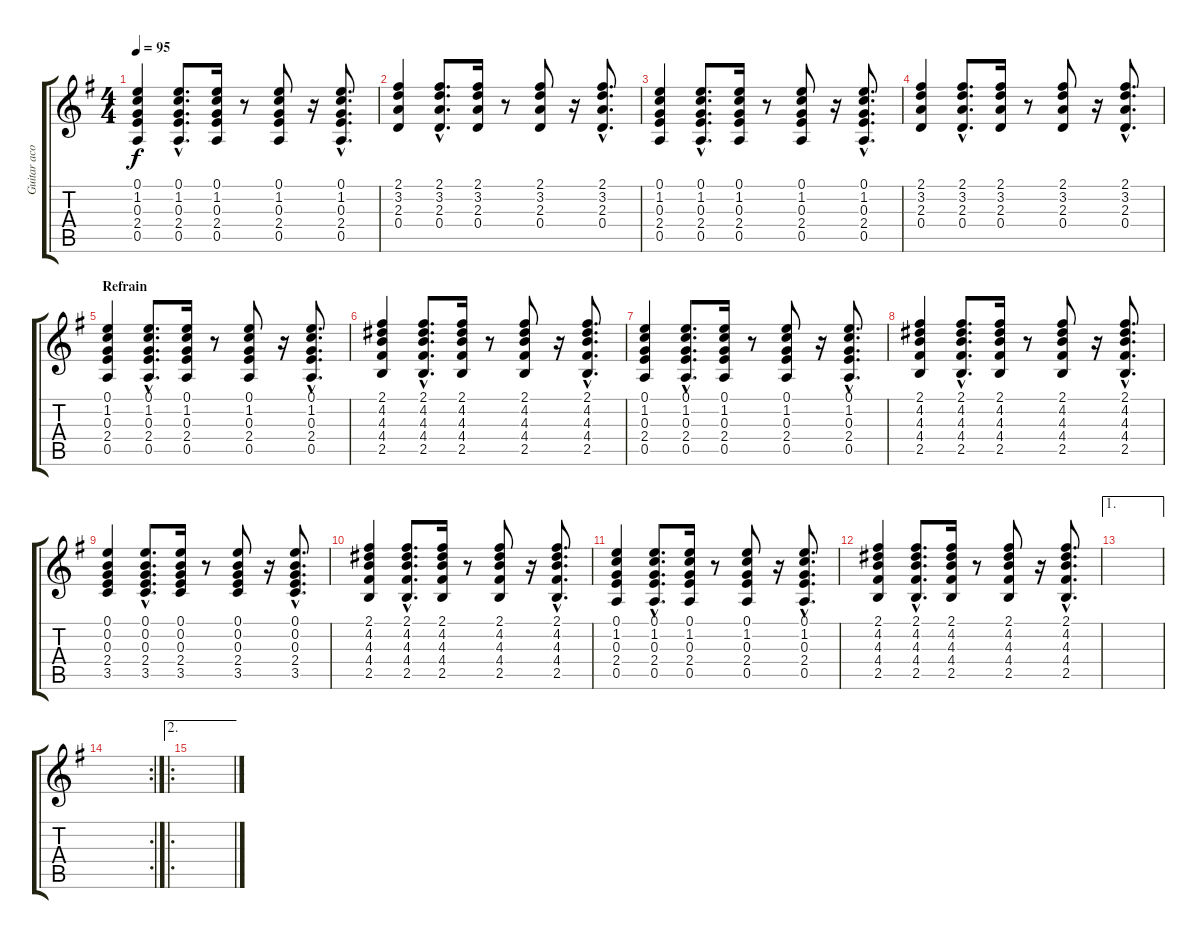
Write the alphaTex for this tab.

\track ("Guitar acoustique" "Guitar aco") {instrument acousticguitarsteel}
\staff {score tabs}
\tuning (E4 B3 G3 D3 A2 E2) {hide}
\ts (4 4)
\tempo 95
\clef g2
\ks g
(0.1 1.2 0.3 2.4 0.5).4{dy f} (0.1{hac} 1.2{hac} 0.3{hac} 2.4{hac} 0.5{hac}).8{d} (0.1 1.2 0.3 2.4 0.5).16 r.8 (0.1 1.2 0.3 2.4 0.5).8 r.16 (0.1{hac} 1.2{hac} 0.3{hac} 2.4{hac} 0.5{hac}).8{d} |
(2.1 3.2 2.3 0.4).4 (2.1{hac} 3.2{hac} 2.3{hac} 0.4{hac}).8{d} (2.1 3.2 2.3 0.4).16 r.8 (2.1 3.2 2.3 0.4).8 r.16 (2.1{hac} 3.2{hac} 2.3{hac} 0.4{hac}).8{d} |
(0.1 1.2 0.3 2.4 0.5).4 (0.1{hac} 1.2{hac} 0.3{hac} 2.4{hac} 0.5{hac}).8{d} (0.1 1.2 0.3 2.4 0.5).16 r.8 (0.1 1.2 0.3 2.4 0.5).8 r.16 (0.1{hac} 1.2{hac} 0.3{hac} 2.4{hac} 0.5{hac}).8{d} |
(2.1 3.2 2.3 0.4).4 (2.1{hac} 3.2{hac} 2.3{hac} 0.4{hac}).8{d} (2.1 3.2 2.3 0.4).16 r.8 (2.1 3.2 2.3 0.4).8 r.16 (2.1{hac} 3.2{hac} 2.3{hac} 0.4{hac}).8{d} |
\section ("" "Refrain")
(0.1 1.2 0.3 2.4 0.5).4 (0.1{hac} 1.2{hac} 0.3{hac} 2.4{hac} 0.5{hac}).8{d} (0.1 1.2 0.3 2.4 0.5).16 r.8 (0.1 1.2 0.3 2.4 0.5).8 r.16 (0.1{hac} 1.2{hac} 0.3{hac} 2.4{hac} 0.5{hac}).8{d} |
(2.1 4.2 4.3 4.4 2.5).4 (2.1{hac} 4.2{hac} 4.3{hac} 4.4{hac} 2.5{hac}).8{d} (2.1 4.2 4.3 4.4 2.5).16 r.8 (2.1 4.2 4.3 4.4 2.5).8 r.16 (2.1{hac} 4.2{hac} 4.3{hac} 4.4{hac} 2.5{hac}).8{d} |
(0.1 1.2 0.3 2.4 0.5).4 (0.1{hac} 1.2{hac} 0.3{hac} 2.4{hac} 0.5{hac}).8{d} (0.1 1.2 0.3 2.4 0.5).16 r.8 (0.1 1.2 0.3 2.4 0.5).8 r.16 (0.1{hac} 1.2{hac} 0.3{hac} 2.4{hac} 0.5{hac}).8{d} |
(2.1 4.2 4.3 4.4 2.5).4 (2.1{hac} 4.2{hac} 4.3{hac} 4.4{hac} 2.5{hac}).8{d} (2.1 4.2 4.3 4.4 2.5).16 r.8 (2.1 4.2 4.3 4.4 2.5).8 r.16 (2.1{hac} 4.2{hac} 4.3{hac} 4.4{hac} 2.5{hac}).8{d} |
(0.1 0.2 0.3 2.4 3.5).4 (0.1{hac} 0.2{hac} 0.3{hac} 2.4{hac} 3.5{hac}).8{d} (0.1 0.2 0.3 2.4 3.5).16 r.8 (0.1 0.2 0.3 2.4 3.5).8 r.16 (0.1{hac} 0.2{hac} 0.3{hac} 2.4{hac} 3.5{hac}).8{d} |
(2.1 4.2 4.3 4.4 2.5).4 (2.1{hac} 4.2{hac} 4.3{hac} 4.4{hac} 2.5{hac}).8{d} (2.1 4.2 4.3 4.4 2.5).16 r.8 (2.1 4.2 4.3 4.4 2.5).8 r.16 (2.1{hac} 4.2{hac} 4.3{hac} 4.4{hac} 2.5{hac}).8{d} |
(0.1 1.2 0.3 2.4 0.5).4 (0.1{hac} 1.2{hac} 0.3{hac} 2.4{hac} 0.5{hac}).8{d} (0.1 1.2 0.3 2.4 0.5).16 r.8 (0.1 1.2 0.3 2.4 0.5).8 r.16 (0.1{hac} 1.2{hac} 0.3{hac} 2.4{hac} 0.5{hac}).8{d} |
(2.1 4.2 4.3 4.4 2.5).4 (2.1{hac} 4.2{hac} 4.3{hac} 4.4{hac} 2.5{hac}).8{d} (2.1 4.2 4.3 4.4 2.5).16 r.8 (2.1 4.2 4.3 4.4 2.5).8 r.16 (2.1{hac} 4.2{hac} 4.3{hac} 4.4{hac} 2.5{hac}).8{d} |
\ae 1
|
\rc 2
|
\ae 2
\ro
